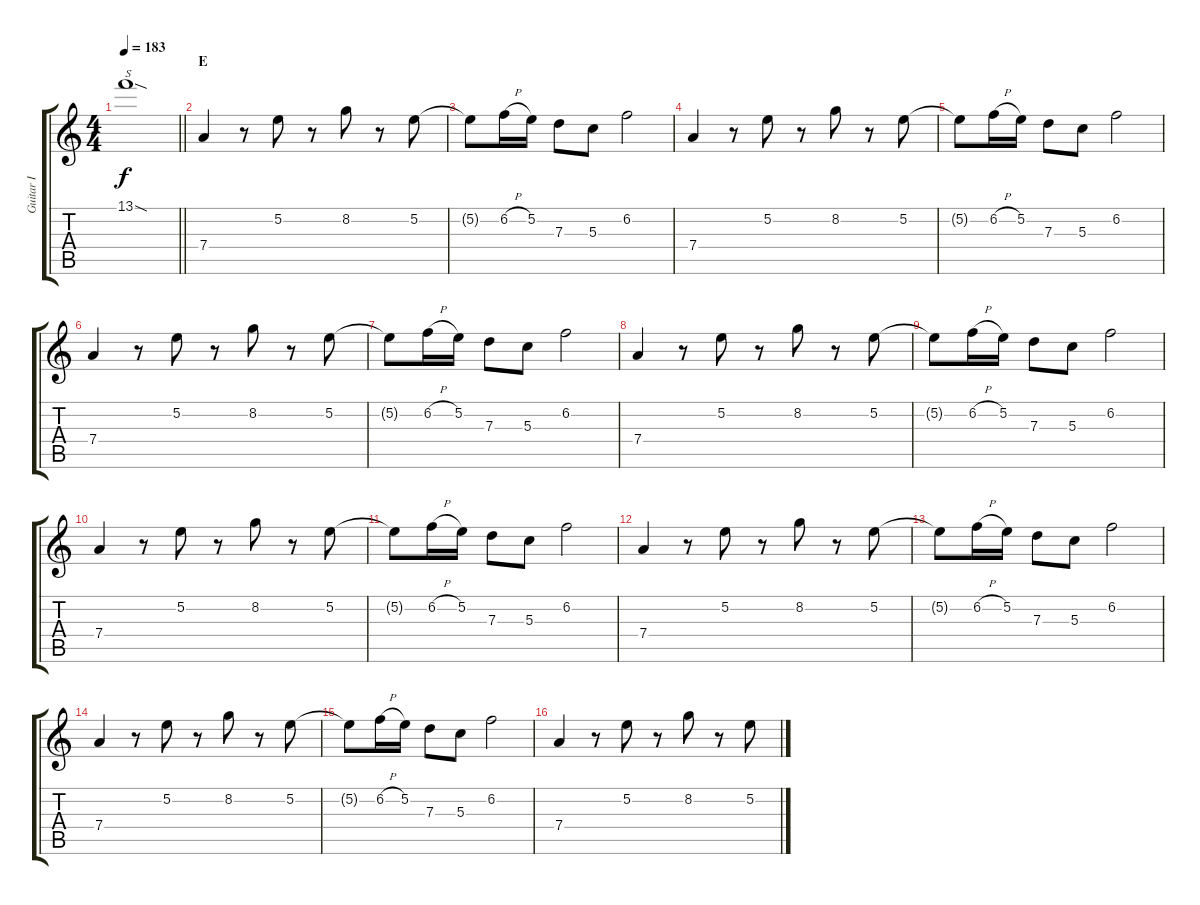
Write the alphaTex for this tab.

\track ("Guitar I" "Guitar I") {instrument distortionguitar}
\staff {score tabs}
\tuning (E4 B3 G3 D3 A2 E2) {hide}
\ts (4 4)
\tempo 183
\clef g2
\barLineRight lightlight
\ks c
13.1{sod}.1{txt "S" dy f} |
\section ("" "E")
7.4.4 r.8 5.2.8 r.8 8.2.8 r.8 5.2.8 |
5.2{t}.8 6.2{h}.16 5.2.16 7.3.8 5.3.8 6.2.2 |
7.4.4 r.8 5.2.8 r.8 8.2.8 r.8 5.2.8 |
5.2{t}.8 6.2{h}.16 5.2.16 7.3.8 5.3.8 6.2.2 |
7.4.4 r.8 5.2.8 r.8 8.2.8 r.8 5.2.8 |
5.2{t}.8 6.2{h}.16 5.2.16 7.3.8 5.3.8 6.2.2 |
7.4.4 r.8 5.2.8 r.8 8.2.8 r.8 5.2.8 |
5.2{t}.8 6.2{h}.16 5.2.16 7.3.8 5.3.8 6.2.2 |
7.4.4 r.8 5.2.8 r.8 8.2.8 r.8 5.2.8 |
5.2{t}.8 6.2{h}.16 5.2.16 7.3.8 5.3.8 6.2.2 |
7.4.4 r.8 5.2.8 r.8 8.2.8 r.8 5.2.8 |
5.2{t}.8 6.2{h}.16 5.2.16 7.3.8 5.3.8 6.2.2 |
7.4.4 r.8 5.2.8 r.8 8.2.8 r.8 5.2.8 |
5.2{t}.8 6.2{h}.16 5.2.16 7.3.8 5.3.8 6.2.2 |
7.4.4 r.8 5.2.8 r.8 8.2.8 r.8 5.2.8
